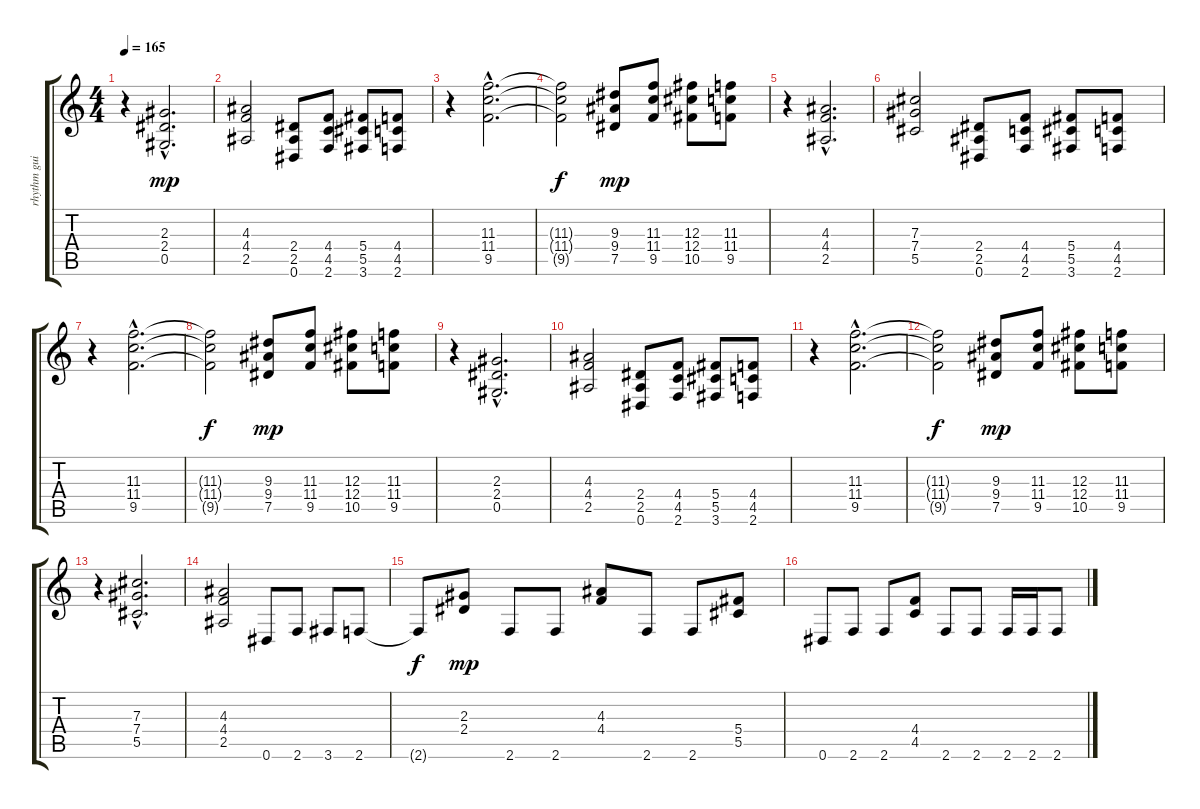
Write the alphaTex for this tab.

\track ("rhythm guitar II" "rhythm gui") {instrument distortionguitar}
\staff {score tabs}
\tuning (Eb4 Bb3 Gb3 Db3 Ab2 Eb2) {hide}
\ts (4 4)
\tempo 165
\clef g2
\ks c
r.4{dy mp} (2.3{hac} 2.4{hac} 0.5{hac}).2{d} |
(4.3 4.4 2.5).2 (2.4 2.5 0.6).8 (4.4 4.5 2.6).8 (5.4 5.5 3.6).8 (4.4 4.5 2.6).8 |
r.4 (11.3{hac} 11.4{hac} 9.5{hac}).2{d} |
(11.3{t} 11.4{t} 9.5{t}).2{dy f} (9.3 9.4 7.5).8{dy mp} (11.3 11.4 9.5).8 (12.3 12.4 10.5).8 (11.3 11.4 9.5).8 |
r.4 (4.3{hac} 4.4{hac} 2.5{hac}).2{d} |
(7.3 7.4 5.5).2 (2.4 2.5 0.6).8 (4.4 4.5 2.6).8 (5.4 5.5 3.6).8 (4.4 4.5 2.6).8 |
r.4 (11.3{hac} 11.4{hac} 9.5{hac}).2{d} |
(11.3{t} 11.4{t} 9.5{t}).2{dy f} (9.3 9.4 7.5).8{dy mp} (11.3 11.4 9.5).8 (12.3 12.4 10.5).8 (11.3 11.4 9.5).8 |
r.4 (2.3{hac} 2.4{hac} 0.5{hac}).2{d} |
(4.3 4.4 2.5).2 (2.4 2.5 0.6).8 (4.4 4.5 2.6).8 (5.4 5.5 3.6).8 (4.4 4.5 2.6).8 |
r.4 (11.3{hac} 11.4{hac} 9.5{hac}).2{d} |
(11.3{t} 11.4{t} 9.5{t}).2{dy f} (9.3 9.4 7.5).8{dy mp} (11.3 11.4 9.5).8 (12.3 12.4 10.5).8 (11.3 11.4 9.5).8 |
r.4 (7.3{hac} 7.4{hac} 5.5{hac}).2{d} |
(4.3 4.4 2.5).2 0.6.8 2.6.8 3.6.8 2.6.8 |
2.6{t}.8{dy f} (2.3 2.4).8{dy mp} 2.6.8 2.6.8 (4.3 4.4).8 2.6.8 2.6.8 (5.4 5.5).8 |
0.6.8 2.6.8 2.6.8 (4.4 4.5).8 2.6.8 2.6.8 2.6.16 2.6.16 2.6.8
